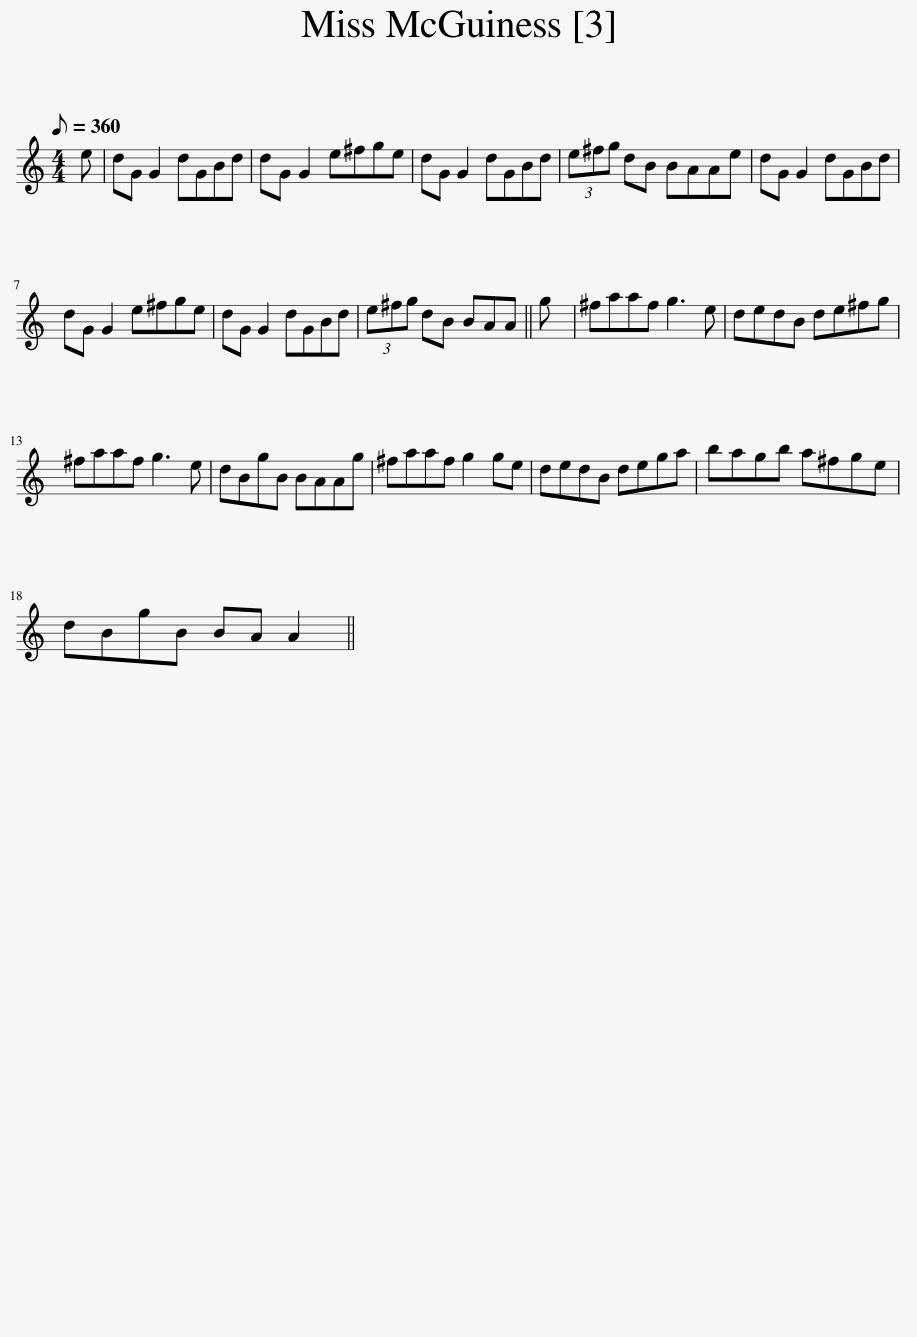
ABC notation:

X:1
L:1/8
Q:1/8=360
M:4/4
I:linebreak $
K:C
V:1 treble
V:1
 e | dG G2 dGBd | dG G2 e^fge | dG G2 dGBd | (3e^fg dB BAAe | %5
 dG G2 dGBd |$ dG G2 e^fge | dG G2 dGBd | (3e^fg dB BAA || g | %10
 ^faaf g3 e | dedB de^fg |$ ^faaf g3 e | dBgB BAAg | ^faaf g2 ge | %15
 dedB dega | bagb a^fge |$ dBgB BA A2 || %18
